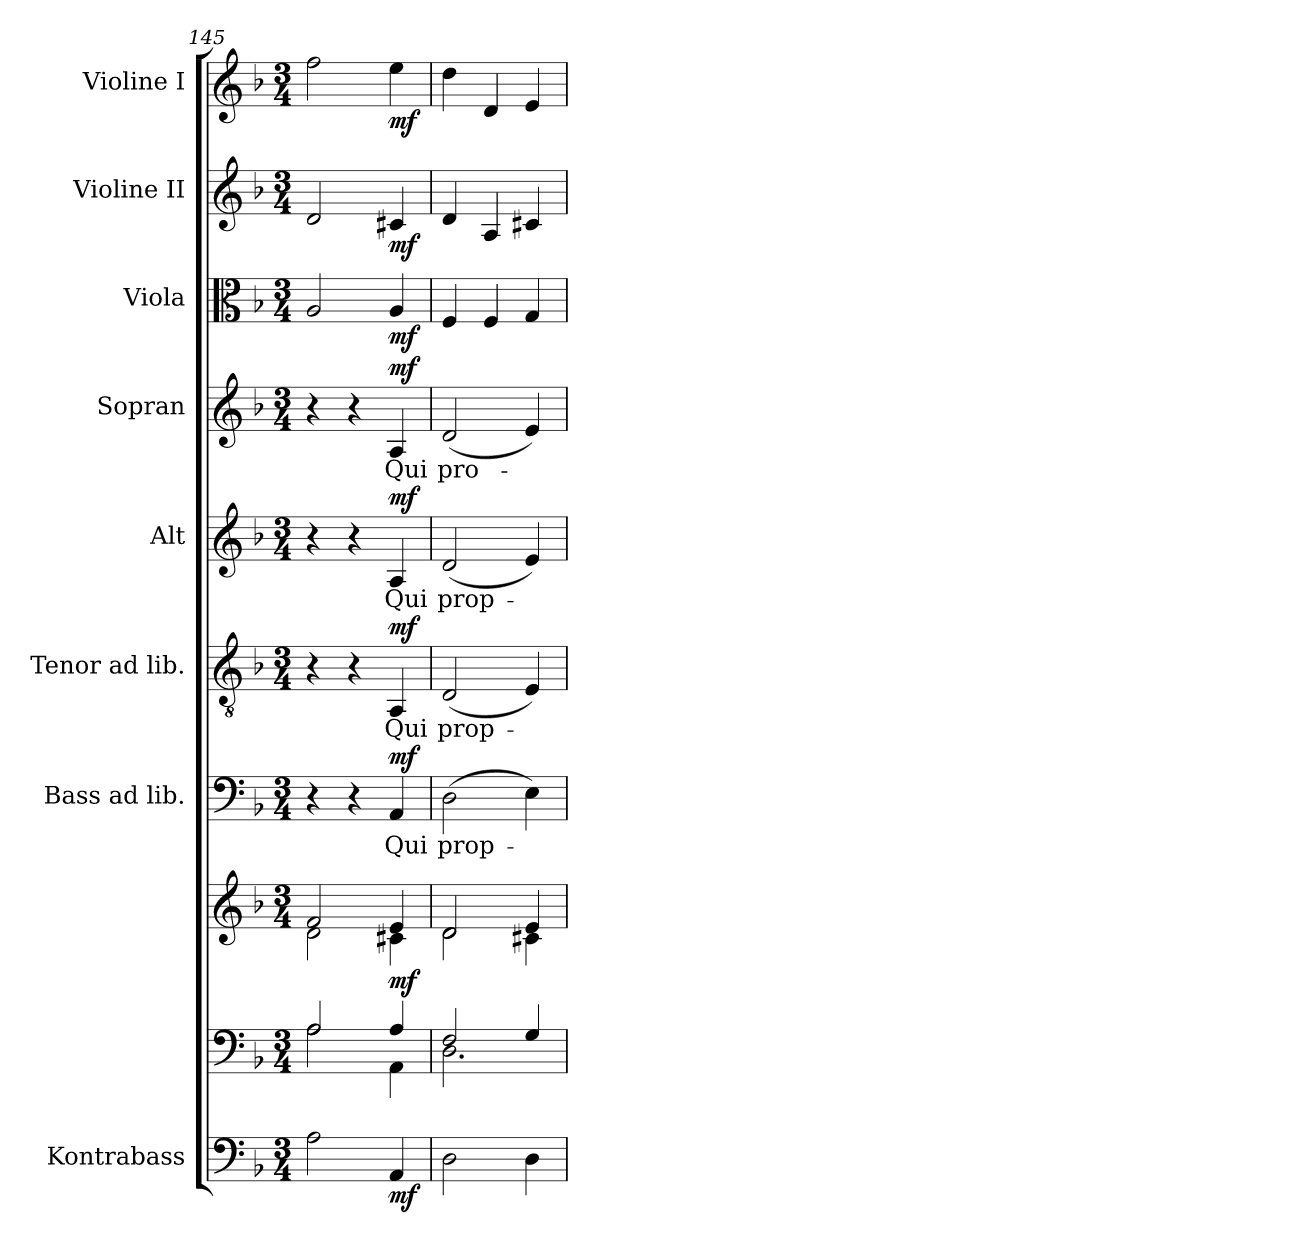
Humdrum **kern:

**kern	**dynam	**kern	**kern	**dynam	**kern	**text	**dynam	**kern	**text	**dynam	**kern	**text	**dynam	**kern	**text	**dynam	**kern	**dynam	**kern	**dynam	**kern	**dynam
*part9	*part9	*part8	*part8	*part8	*part7	*part7	*part7	*part6	*part6	*part6	*part5	*part5	*part5	*part4	*part4	*part4	*part3	*part3	*part2	*part2	*part1	*part1
*staff10	*staff10	*staff9	*staff8	*staff8/9	*staff7	*staff7	*staff7	*staff6	*staff6	*staff6	*staff5	*staff5	*staff5	*staff4	*staff4	*staff4	*staff3	*staff3	*staff2	*staff2	*staff1	*staff1
*I"Kontrabass	*	*	*	*	*I"Bass ad lib.	*	*	*I"Tenor ad lib.	*	*	*I"Alt	*	*	*I"Sopran	*	*	*I"Viola	*	*I"Violine II	*	*I"Violine I	*
*I'Kb.	*	*	*	*	*I'B.	*	*	*I'T.	*	*	*I'A.	*	*	*I'S.	*	*	*I'Vla.	*	*I'Vl. II	*	*I'Vl. I	*
*clefF4	*	*clefF4	*clefG2	*	*clefF4	*	*	*clefGv2	*	*	*clefG2	*	*	*clefG2	*	*	*clefC3	*	*clefG2	*	*clefG2	*
*ITrd7c12	*	*	*	*	*	*	*	*	*	*	*	*	*	*	*	*	*	*	*	*	*	*
*k[b-]	*	*k[b-]	*k[b-]	*	*k[b-]	*	*	*k[b-]	*	*	*k[b-]	*	*	*k[b-]	*	*	*k[b-]	*	*k[b-]	*	*k[b-]	*
*F:	*	*F:	*F:	*	*F:	*	*	*F:	*	*	*F:	*	*	*F:	*	*	*F:	*	*F:	*	*F:	*
*M3/4	*	*M3/4	*M3/4	*	*M3/4	*	*	*M3/4	*	*	*M3/4	*	*	*M3/4	*	*	*M3/4	*	*M3/4	*	*M3/4	*
=145	=145	=145	=145	=145	=145	=145	=145	=145	=145	=145	=145	=145	=145	=145	=145	=145	=145	=145	=145	=145	=145	=145
*	*	*^	*^	*	*	*	*	*	*	*	*	*	*	*	*	*	*	*	*	*	*	*
2AA\	.	2A/	2A\	2f/	2d\	.	4r	.	.	4r	.	.	4r	.	.	4r	.	.	2A/	.	2d/	.	2ff\	.
.	.	.	.	.	.	.	4r	.	.	4r	.	.	4r	.	.	4r	.	.	.	.	.	.	.	.
!	!LO:DY:b	!	!	!	!	!LO:DY:b	!	!LO:LY:b	!LO:DY:a	!	!LO:LY:b	!LO:DY:a	!	!LO:LY:b	!LO:DY:a	!	!LO:LY:b	!LO:DY:a	!	!LO:DY:b	!	!LO:DY:b	!	!LO:DY:b
4AAA/	mf	4A/	4AA\	4e/	4c#X\	mf	4AA/	Qui	mf	4AA/	Qui	mf	4A/	Qui	mf	4A/	Qui	mf	4A/	mf	4c#X/	mf	4ee\	mf
=146	=146	=146	=146	=146	=146	=146	=146	=146	=146	=146	=146	=146	=146	=146	=146	=146	=146	=146	=146	=146	=146	=146	=146	=146
!	!	!	!	!	!	!	!	!LO:LY:b	!	!	!LO:LY:b	!	!	!LO:LY:b	!	!	!LO:LY:b	!	!	!	!	!	!	!
2DD\	.	2F/	2.D\	2d/	2d\	.	(>2D\	prop-	.	(<2D/	prop-	.	(<2d/	prop-	.	(<2d/	pro-	.	4F/	.	4d/	.	4dd\	.
.	.	.	.	.	.	.	.	.	.	.	.	.	.	.	.	.	.	.	4F/	.	4A/	.	4d/	.
4DD\	.	4G/	.	4e/	4c#X\	.	4E\)	.	.	4E/)	.	.	4e/)	.	.	4e/)	.	.	4G/	.	4c#X/	.	4e/	.
*	*	*v	*v	*	*	*	*	*	*	*	*	*	*	*	*	*	*	*	*	*	*	*	*	*
*	*	*	*v	*v	*	*	*	*	*	*	*	*	*	*	*	*	*	*	*	*	*	*	*
=	=	=	=	=	=	=	=	=	=	=	=	=	=	=	=	=	=	=	=	=	=	=
*-	*-	*-	*-	*-	*-	*-	*-	*-	*-	*-	*-	*-	*-	*-	*-	*-	*-	*-	*-	*-	*-	*-
